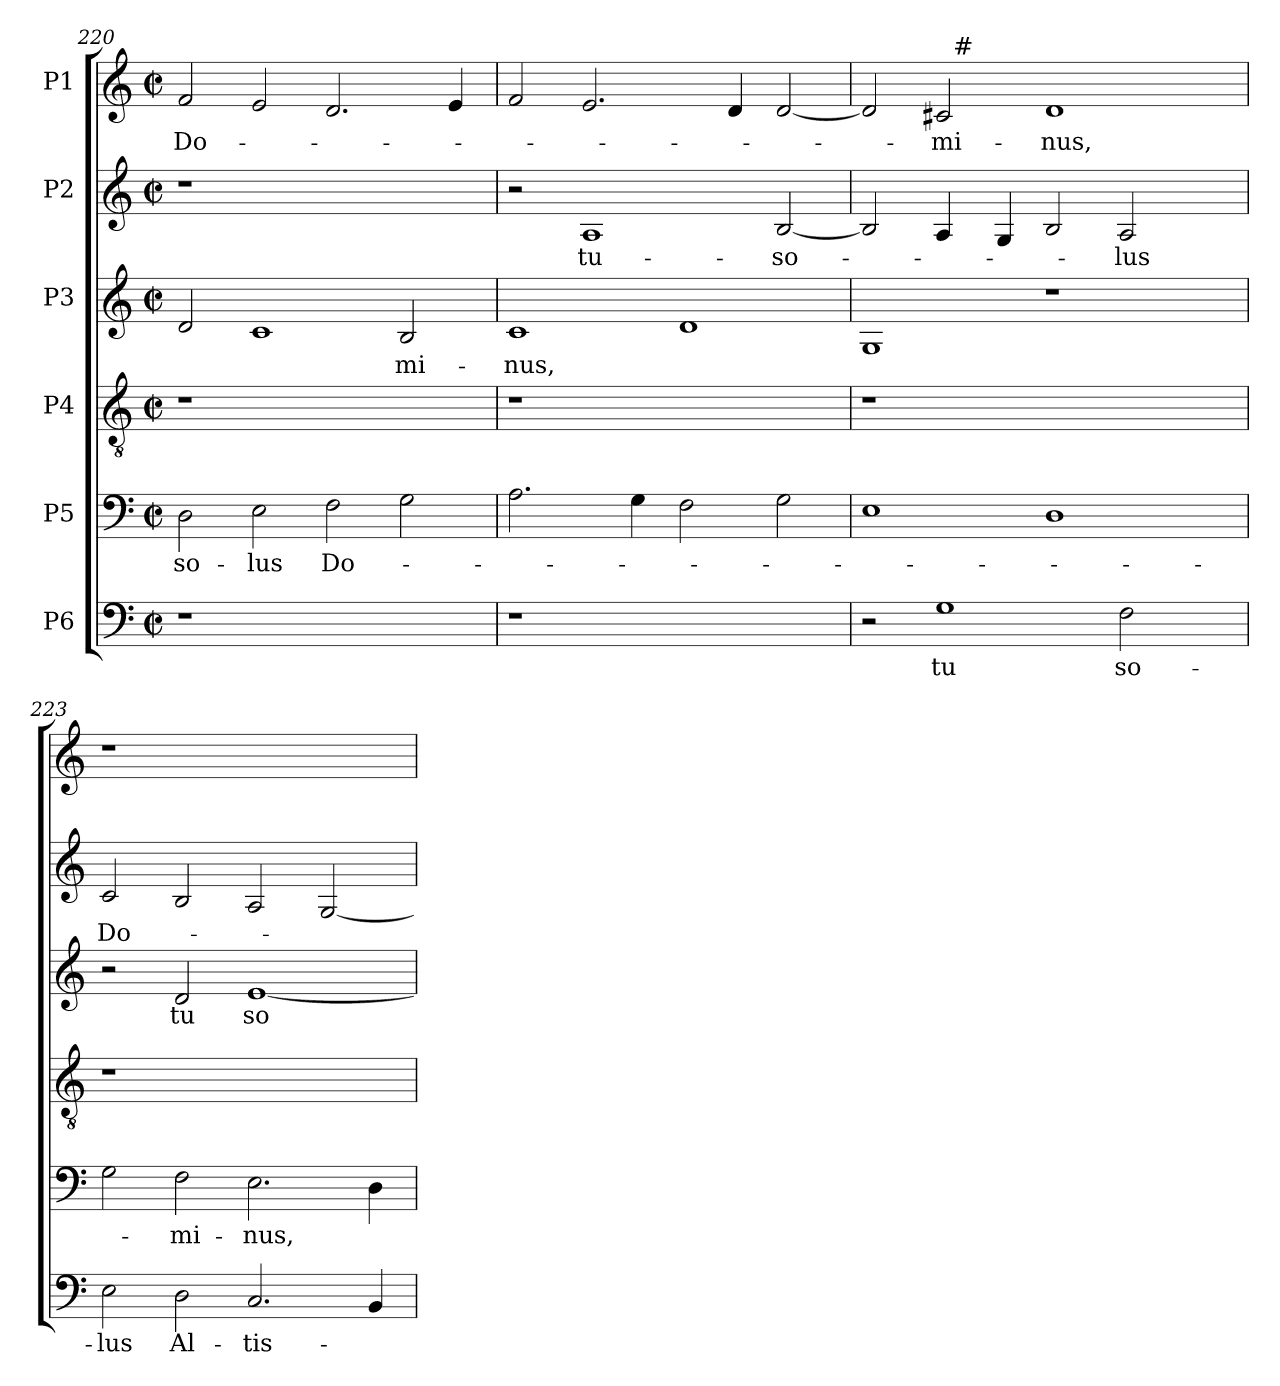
**kern	**text	**kern	**text	**kern	**kern	**text	**kern	**text	**kern	**text
*part6	*part6	*part5	*part5	*part4	*part3	*part3	*part2	*part2	*part1	*part1
*staff6	*staff6	*staff5	*staff5	*staff4	*staff3	*staff3	*staff2	*staff2	*staff1	*staff1
*I"P6	*	*I"P5	*	*I"P4	*I"P3	*	*I"P2	*	*I"P1	*
*clefF4	*	*clefF4	*	*clefGv2	*clefG2	*	*clefG2	*	*clefG2	*
*	*	*	*	*ITrd7c12	*	*	*	*	*	*
*k[]	*	*k[]	*	*k[]	*k[]	*	*k[]	*	*k[]	*
*C:	*	*C:	*	*C:	*C:	*	*C:	*	*C:	*
*M2/2	*	*M2/2	*	*M2/2	*M2/2	*	*M2/2	*	*M2/2	*
*met(c|)	*	*met(c|)	*	*met(c|)	*met(c|)	*	*met(c|)	*	*met(c|)	*
=220	=220	=220	=220	=220	=220	=220	=220	=220	=220	=220
!LO:N:vis=1	!	!	!	!	!	!	!	!	!	!
!	!	!	!LO:LY:b:color=#000000	!LO:N:vis=1	!	!	!LO:N:vis=1	!	!	!
!	!	!	!	!	!	!	!	!	!	!LO:LY:b:color=#000000
1r	.	2Di\	so-	1r	2di/	.	1r	.	2fi/	Do-
!	!	!	!LO:LY:b:color=#000000	!	!	!	!	!	!	!
.	.	2Ei\	-lus	.	1ci	.	.	.	2ei/	.
!	!	!	!LO:LY:b:color=#000000	!	!	!	!	!	!	!
1ryy	.	2Fi\	Do-	1ryy	.	.	1ryy	.	2.di/	.
!	!	!	!	!	!	!LO:LY:b:color=#000000	!	!	!	!
.	.	2Gi\	.	.	2Bi/	-mi-	.	.	.	.
.	.	.	.	.	.	.	.	.	4ei/	.
!!LO:LB:g=z
=221	=221	=221	=221	=221	=221	=221	=221	=221	=221	=221
!LO:N:vis=1	!	!	!	!LO:N:vis=1	!	!	!	!	!	!
!	!	!	!	!	!	!LO:LY:b:color=#000000	!	!	!	!
1r	.	2.Ai\	.	1r	1ci	-nus,	2r	.	2fi/	.
!	!	!	!	!	!	!	!	!LO:LY:b:color=#000000	!	!
.	.	.	.	.	.	.	1Ai	tu-	2.ei/	.
.	.	4Gi\	.	.	.	.	.	.	.	.
1ryy	.	2Fi\	.	1ryy	1di	.	.	.	.	.
.	.	.	.	.	.	.	.	.	4di/	.
!	!	!	!	!	!	!	!	!LO:LY:b:color=#000000	!	!
.	.	2Gi\	.	.	.	.	[2Bi/	-so-	[2di/	.
=222	=222	=222	=222	=222	=222	=222	=222	=222	=222	=222
!	!	!	!	!LO:N:vis=1	!	!	!	!	!	!
*	*	*	*	*	*	*	*	*	*^	*
2r	.	1Ei	.	1r	1Gi	.	2Bi/]	.	2di/]	2ryy	.
!	!LO:LY:b:color=#000000	!	!	!	!	!	!	!	!	!	!
!	!	!	!	!	!	!	!	!	!	!	!LO:LY:b:color=#000000
1Gi	tu	.	.	.	.	.	4Ai/	.	2c#i/	32ryy	-mi-
.	.	.	.	.	.	.	.	.	.	256ryy	.
!	!	!	!	!	!	!	!	!	!	!LO:TX:a:t=#	!
.	.	.	.	.	.	.	.	.	.	1ryy	.
.	.	.	.	.	.	.	4Gi/	.	.	.	.
!	!	!	!	!	!	!	!	!	!	!	!LO:LY:b:color=#000000
.	.	1Di	.	1ryy	1r	.	2Bi/	.	1di	.	-nus,
!	!LO:LY:b:color=#000000	!	!	!	!	!	!	!	!	!	!
!	!	!	!	!	!	!	!	!LO:LY:b:color=#000000	!	!	!
2Fi\	so-	.	.	.	.	.	2Ai/	-lus	.	.	.
.	.	.	.	.	.	.	.	.	.	4ryy	.
.	.	.	.	.	.	.	.	.	.	8ryy	.
.	.	.	.	.	.	.	.	.	.	16ryy	.
.	.	.	.	.	.	.	.	.	.	64..ryy	.
*	*	*	*	*	*	*	*	*	*v	*v	*
=223	=223	=223	=223	=223	=223	=223	=223	=223	=223	=223
*	*	*	*	*	*	*	*	*	*^	*
!	!LO:LY:b:color=#000000	!	!	!LO:N:vis=1	!	!	!	!	!	!	!
*	*	*	*	*	*	*	*	*	*v	*v	*
*	*	*	*	*	*	*	*	*	*^	*
!	!	!	!	!	!	!	!	!LO:LY:b:color=#000000	!LO:N:vis=1	!	!
*	*	*	*	*	*	*	*	*	*v	*v	*
2Ei\	-lus	2Gi\	.	1r	2r	.	2ci/	Do-	1r	.
!	!LO:LY:b:color=#000000	!	!	!	!	!	!	!	!	!
!	!	!	!LO:LY:b:color=#000000	!	!	!	!	!	!	!
!	!	!	!	!	!	!LO:LY:b:color=#000000	!	!	!	!
2Di\	Al-	2Fi\	-mi-	.	2di/	tu	2Bi/	.	.	.
!	!LO:LY:b:color=#000000	!	!	!	!	!	!	!	!	!
!	!	!	!LO:LY:b:color=#000000	!	!	!	!	!	!	!
!	!	!	!	!	!	!LO:LY:b:color=#000000	!	!	!	!
2.Ci/	-tis-	2.Ei\	-nus,	1ryy	[1ei	so-	2Ai/	.	1ryy	.
.	.	.	.	.	.	.	[2Gi/	.	.	.
4BBi/	.	4Di\	.	.	.	.	.	.	.	.
=	=	=	=	=	=	=	=	=	=	=
*-	*-	*-	*-	*-	*-	*-	*-	*-	*-	*-
